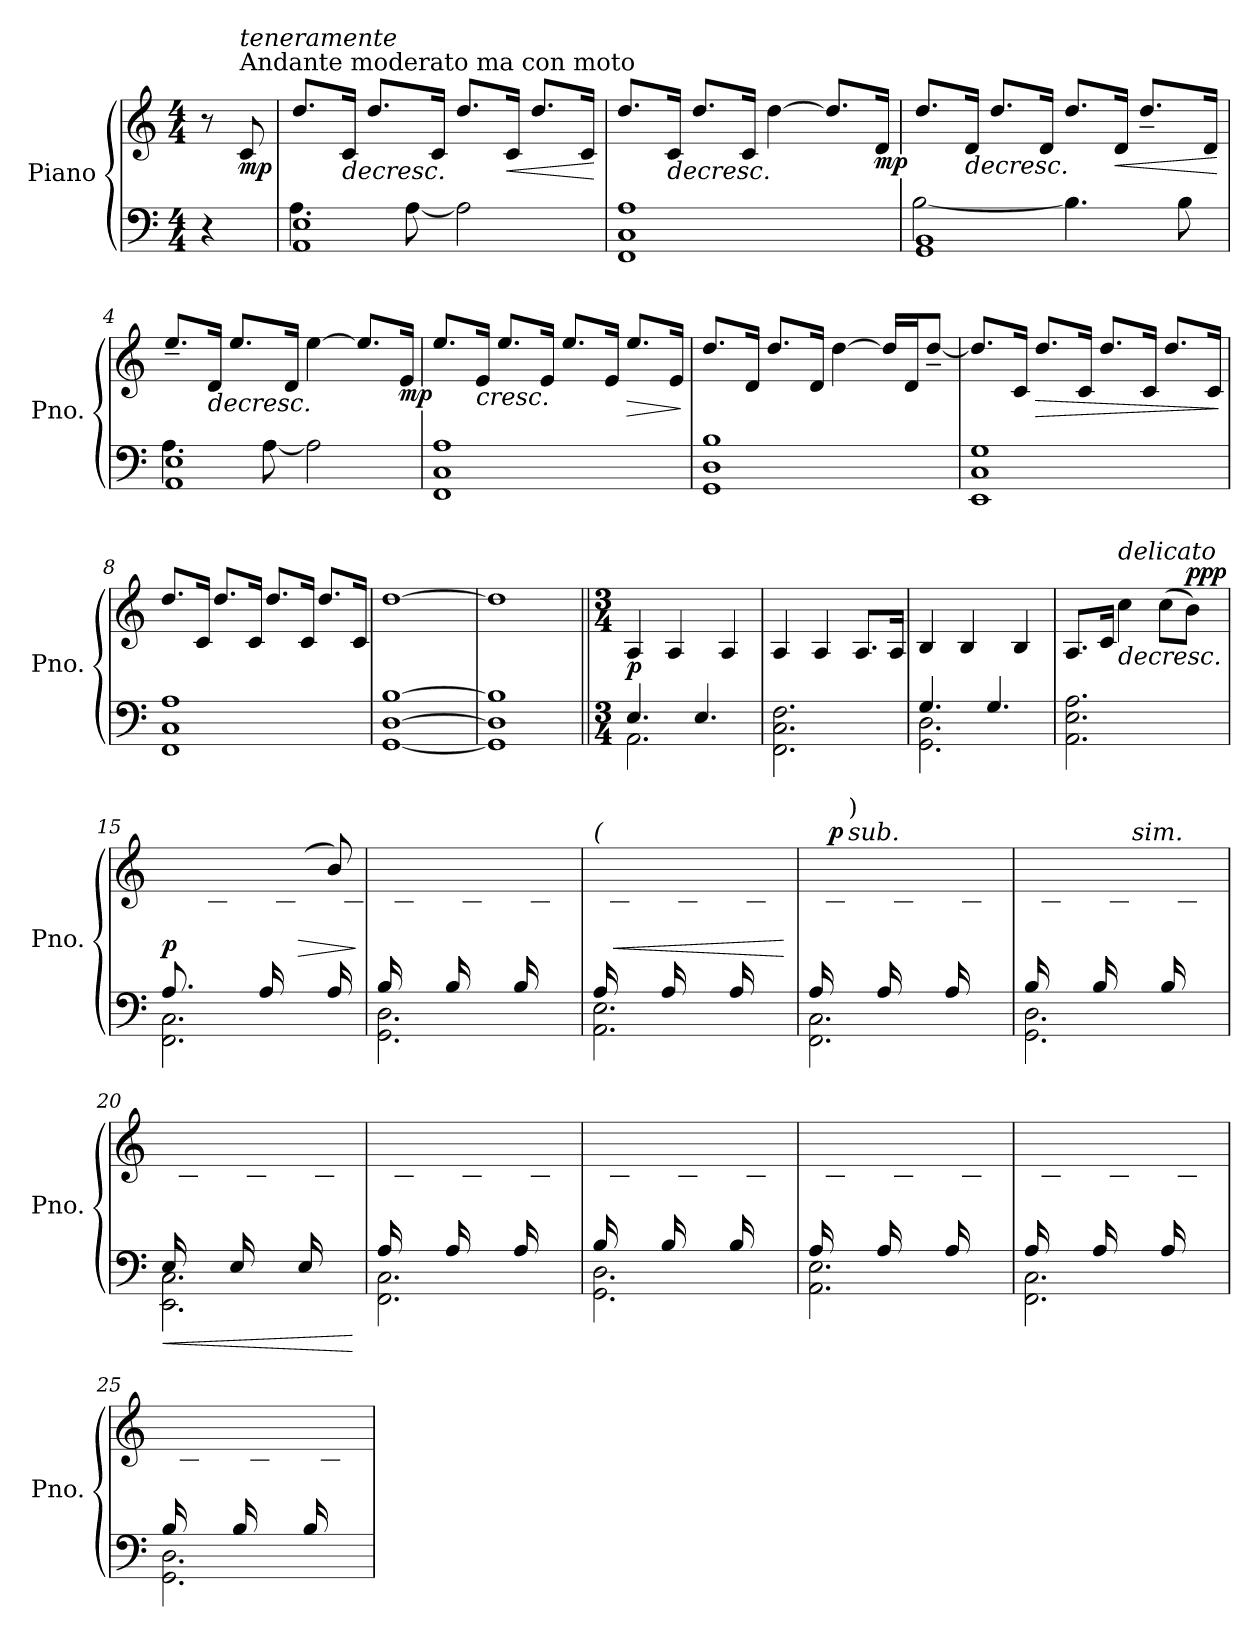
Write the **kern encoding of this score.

**kern	**kern	**dynam
*part1	*part1	*part1
*staff2	*staff1	*staff1/2
*I"Piano	*	*
*I'Pno.	*	*
*clefF4	*clefG2	*
*k[]	*k[]	*
*M4/4	*M4/4	*
=	=	=
4r	8r	.
*	*MM66	*
!	!LO:TX:a:t=Andante moderato ma con moto	!
!	!LO:TX:a:i:t=teneramente	!
!	!	!LO:DY:b
.	8c/	mp
=1	=1	=1
*^	*	*
1AA 1E	4.A\	8.dd/L	.
!	!	!	!LO:HP:b
.	.	16c/Jk	>
.	.	8.dd/L	.
.	[8A\	.	.
.	.	16c/Jk	.
.	2A\]	8.dd/L	.
!	!	!	!LO:HP:b
.	.	16c/Jk	<
.	.	8.dd/L	.
.	.	16c/Jk	.
*v	*v	*	*
.	.	] [
=2	=2	=2
1FF 1C 1A	8.dd/L	.
!	!	!LO:HP:b
.	16c/Jk	>
.	8.dd/L	.
.	16c/Jk	.
.	[4dd\	.
.	8.dd/L]	.
!	!	!LO:DY:b
.	16d/Jk	mp
.	.	]
=3	=3	=3
*^	*	*
1GG 1BB	[2B\	8.dd/L	.
!	!	!	!LO:HP:b
.	.	16d/Jk	>
.	.	8.dd/L	.
.	.	16d/Jk	.
.	4.B\]	8.dd/L	.
!	!	!	!LO:HP:b
.	.	16d/Jk	<
.	.	8.dd~/L	.
.	8B\	.	.
.	.	16d/Jk	.
*v	*v	*	*
.	.	] [
=4	=4	=4
*^	*	*
1AA 1E	4.A\	8.ee~/L	.
!	!	!	!LO:HP:b
.	.	16d/Jk	>
.	.	8.ee/L	.
.	[8A\	.	.
.	.	16d/Jk	.
.	2A\]	[4ee\	.
.	.	8.ee/L]	.
!	!	!	!LO:DY:b
.	.	16e/Jk	mp
*v	*v	*	*
.	.	]
!!LO:LB:g=z
=5	=5	=5
1FF 1C 1A	8.ee/L	.
!	!	!LO:HP:b
.	16e/Jk	<
.	8.ee/L	.
.	16e/Jk	.
.	8.ee/L	.
.	16e/Jk	.
!	!	!LO:HP:b
.	8.ee/L	>
.	16e/Jk	.
.	.	[ ]
=6	=6	=6
1GG 1D 1B	8.dd/L	.
.	16d/Jk	.
.	8.dd/L	.
.	16d/Jk	.
.	[4dd\	.
.	16dd/LL]	.
.	16d/J	.
.	[8dd~/J	.
=7	=7	=7
1EE 1C 1G	8.dd/L]	.
.	16c/Jk	.
!	!	!LO:HP:b
.	8.dd/L	>
.	16c/Jk	.
.	8.dd/L	.
.	16c/Jk	.
.	8.dd/L	.
.	16c/Jk	.
.	.	]
=8	=8	=8
1FF 1C 1A	8.dd/L	.
.	16c/Jk	.
.	8.dd/L	.
.	16c/Jk	.
.	8.dd/L	.
.	16c/Jk	.
.	8.dd/L	.
.	16c/Jk	.
!!LO:LB:g=z
=9	=9	=9
[1GG [1D [1B	[1dd	.
=10	=10	=10
1GG] 1D] 1B]	1dd]	.
=11||	=11||	=11||
*M3/4	*M3/4	*
*	*MM66	*
*^	*	*
!	!	!	!LO:DY:b
2.AA\	4.E/	4A/	p
.	.	4A/	.
.	4.E/	.	.
.	.	4A/	.
*v	*v	*	*
=12	=12	=12
2.FF\ 2.C\ 2.F\	4A/	.
.	4A/	.
.	8.A/L	.
.	16A/Jk	.
=13	=13	=13
*^	*	*
2.GG\ 2.D\	4.G/	4B/	.
.	.	4B/	.
.	4.G/	.	.
.	.	4B/	.
*v	*v	*	*
=14	=14	=14
2.AA\ 2.E\ 2.A\	8.A/L	.
.	16c/Jk	.
!	!LO:TX:a:i:t=delicato	!
!	!	!LO:HP:b
.	4cc\	>
.	(8cc\L	.
!	!	!LO:DY:a
.	8b\J)	ppp
.	.	]
!!LO:LB:g=z
=15	=15	=15
*^	*^	*
!	!	!	!	!LO:DY:b
8.A/L	2.FF\ 2.C\	8.ryy	8ryy	p
*	*	*v	*v	*
8.ryy	.	16c\Jk	.
.	.	8cc\L	.
16A/L	.	16ryy	.
8.ryy	.	16c\JJ	.
!	!	!	!LO:HP:b
.	.	(8cc\L	>
*	*	*^	*
16A/L	.	16ryy	8b/)	.
16ryy	.	16c\JJ	.	.
*v	*v	*	*	*
*	*v	*v	*
.	.	]
=16	=16	=16
*^	*	*
16B/LL	2.GG\ 2.D\	16ryy	.
8.ryy	.	16c\J	.
.	.	8cc~\J	.
16B/LL	.	16ryy	.
8.ryy	.	16c\J	.
.	.	8cc~\J	.
16B/LL	.	16ryy	.
8.ryy	.	16c\J	.
.	.	8b~\J	.
=17	=17	=17	=17
!	!	!LO:TX:a:i:t=(	!
16A/LL	2.AA\ 2.E\	16ryy	.
!	!	!	!LO:HP:b
8.ryy	.	16c\J	<
.	.	8cc~\J	.
16A/LL	.	16ryy	.
8.ryy	.	16c\J	.
.	.	8cc~\J	.
16A/LL	.	16ryy	.
8.ryy	.	16c\J	.
.	.	8b~\J	.
*v	*v	*	*
.	.	[
=18	=18	=18
*^	*	*
16A/LL	2.FF\ 2.C\	16ryy	.
!	!	!	!LO:DY:a
8.ryy	.	16c\J	p
!	!	!LO:TX:a:i:t=sub.	!
!	!	!LO:TX:a:t=)	!
.	.	8cc~\J	.
16A/LL	.	16ryy	.
8.ryy	.	16c\J	.
.	.	8cc~\J	.
16A/LL	.	16ryy	.
8.ryy	.	16c\J	.
.	.	8dd~\J	.
!!LO:LB:g=z
=19	=19	=19	=19
16B/LL	2.GG\ 2.D\	16ryy	.
8.ryy	.	16c\J	.
.	.	8cc~\J	.
16B/LL	.	16ryy	.
8.ryy	.	16c\J	.
!	!	!LO:TX:a:i:t=sim.	!
.	.	8cc\J	.
16B/LL	.	16ryy	.
8.ryy	.	16c\J	.
.	.	8b\J	.
=20	=20	=20	=20
!	!	!	!LO:HP:b=2
16E/LL	2.EE\ 2.C\	16ryy	<
8.ryy	.	16c\J	.
.	.	8g\J	.
16E/LL	.	16ryy	.
8.ryy	.	16c\J	.
.	.	8g\J	.
16E/LL	.	16ryy	.
8.ryy	.	16c\J	.
.	.	8g\J	.
*v	*v	*	*
.	.	[
=21	=21	=21
*^	*	*
16A/LL	2.FF\ 2.C\	16ryy	.
8.ryy	.	16c\J	.
.	.	8a\J	.
16A/LL	.	16ryy	.
8.ryy	.	16c\J	.
.	.	8a\J	.
16A/LL	.	16ryy	.
8.ryy	.	16c\J	.
.	.	8a\J	.
=22	=22	=22	=22
16B/LL	2.GG\ 2.D\	16ryy	.
8.ryy	.	16c\J	.
.	.	8b\J	.
16B/LL	.	16ryy	.
8.ryy	.	16c\J	.
.	.	8b\J	.
16B/LL	.	16ryy	.
8.ryy	.	16c\J	.
.	.	8b\J	.
!!LO:PB:g=z
=23	=23	=23	=23
16A/LL	2.AA\ 2.E\	16ryy	.
8.ryy	.	16c\J	.
.	.	8cc\J	.
16A/LL	.	16ryy	.
8.ryy	.	16c\J	.
.	.	8cc\J	.
16A/LL	.	16ryy	.
8.ryy	.	16c\J	.
.	.	8dd\J	.
=24	=24	=24	=24
16A/LL	2.FF\ 2.C\	16ryy	.
8.ryy	.	16c\J	.
.	.	8cc\J	.
16A/LL	.	16ryy	.
8.ryy	.	16c\J	.
.	.	8cc\J	.
16A/LL	.	16ryy	.
8.ryy	.	16c\J	.
.	.	8b\J	.
=25	=25	=25	=25
16B/LL	2.GG\ 2.D\	16ryy	.
8.ryy	.	16c\J	.
.	.	8cc\J	.
16B/LL	.	16ryy	.
8.ryy	.	16c\J	.
.	.	8cc\J	.
16B/LL	.	16ryy	.
8.ryy	.	16c\J	.
.	.	8b\J	.
*v	*v	*	*
=	=	=
*-	*-	*-
